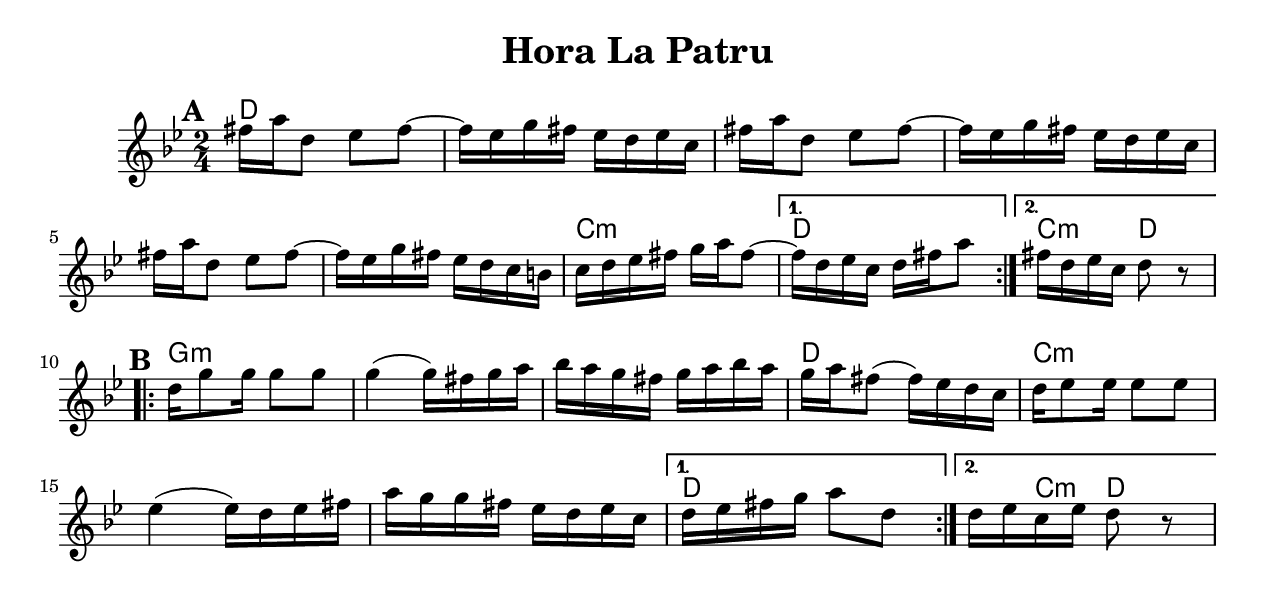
\version "2.18.0"
\include "english.ly"
\paper{
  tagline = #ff
  print-all-headers = ##t
  #(set-paper-size "letter")
}
date = #(strftime "%d-%m-%Y" (localtime (current-time)))

%\markup{ \italic{ \date }  }

%\markup{ Got something to say? }

global = {
  \clef treble
  \key g \minor
  \time 2/4
  \set Score.markFormatter = #format-mark-box-alphabet
}

%#################################### Melody ########################
%melody =  \transpose c d \relative c' {  %transpose for clarinet
melody = \relative c'' {
  \global
  %\partial 16*3 a16 d f   %lead in notes

  \repeat volta 2{
   \mark \default
   fs16 a d,8 ef fs~
   fs16 ef g fs ef d ef c
   fs16 a d,8 ef fs~
   fs16 ef g fs ef d ef c

   fs16 a d,8 ef fs~
   fs16 ef g fs ef d c b
   c16d ef fs g a fs8~
  }
  \alternative {
    {fs16 d ef c d fs a8 }
    {fs16 d ef c d8 r}
  }
  \break
  \repeat volta 2{
   \mark \default
   d16 g8 g16 g8 g
   g4(g16) fs g a
   bf16 a g fs g a bf a
   g16 a fs8(fs16)ef d c|

   d16 ef8 ef16 ef8 ef
   ef4(ef16) d ef fs|
   a16 g g fs ef d ef c
  }
   \alternative {
     { d16 ef fs g a8 d,}
     { d16 ef c ef d8 r}
   }

}
%################################# Lyrics #####################
%\addlyrics{ \set stanza = #"1. " }
%################################# Chords #######################
harmonies = \chordmode {
  d2*6
  c2:m
  d2
  c4:m d4
  %b
  g2*3:m
  d2
  c2*3:m
  d2
  d8 c8:m
  d4
}

\score {
  <<
    \new ChordNames {
      \set chordChanges = ##t
      \harmonies
    }
    \new Staff   \melody
  >>
  \header{
    title= "Hora La Patru"
    subtitle=""
    %composer= "Wallachia"
    instrument =""
    arranger= ""
  }
  \layout{indent = 1.0\cm}
  \midi {
    \tempo 4 = 120

    % \midi { }
  }
}
%{
% more verses:
\markup{}
\markup {
  \fill-line {
    \hspace #0.1 % distance from left margin
    \column {
      \line { "1."
	\column {
	  ""
	}
      }
      \hspace #0.2 % vertical distance between verses
      \line { "2."
	\column {
	 ""
	}
      }
    }
    \hspace #0.1  % horiz. distance between columns
    \column {
      \line { "3."
	\column {
	  ""
	}
      }
      \hspace #0.2 % distance between verses
      \line { "4."
	\column {
	 ""
	}
      }
    }
    \hspace #0.1 % distance to right margin
  }
}

%}
